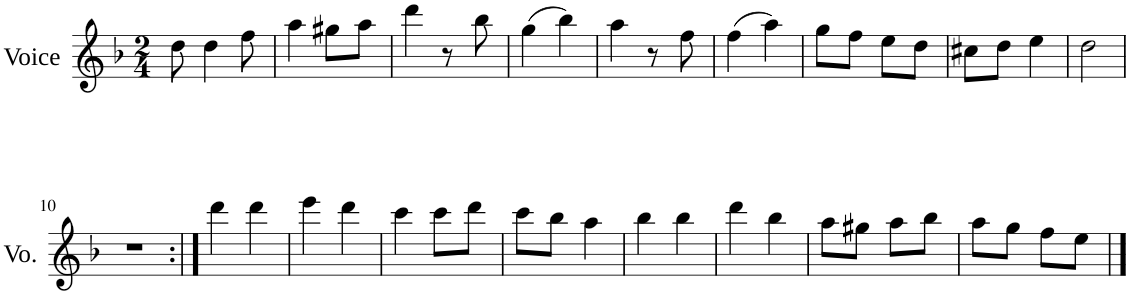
**kern
*part1
*staff1
*I"Voice
*I'Vo.
*clefG2
*k[b-]
*M2/4
=1
8dd\
4dd\
8ff\
=2
4aa\
8gg#X\L
8aa\J
=3
4ddd\
8r
8bb-\
=4
(4gg\
4bb-\)
=5
4aa\
8r
8ff\
=6
(4ff\
4aa\)
=7
8gg\L
8ff\J
8ee\L
8dd\J
=8
8cc#X\L
8dd\J
4ee\
=9
2dd\
!!LO:LB:g=z
=10
2r
=11:|!
4ddd\
4ddd\
=12
4eee\
4ddd\
=13
4ccc\
8ccc\L
8ddd\J
=14
8ccc\L
8bb-\J
4aa\
=15
4bb-\
4bb-\
=16
4ddd\
4bb-\
=17
8aa\L
8gg#X\J
8aa\L
8bb-\J
=18
8aa\L
8gg\J
8ff\L
8ee\J
==
*-
